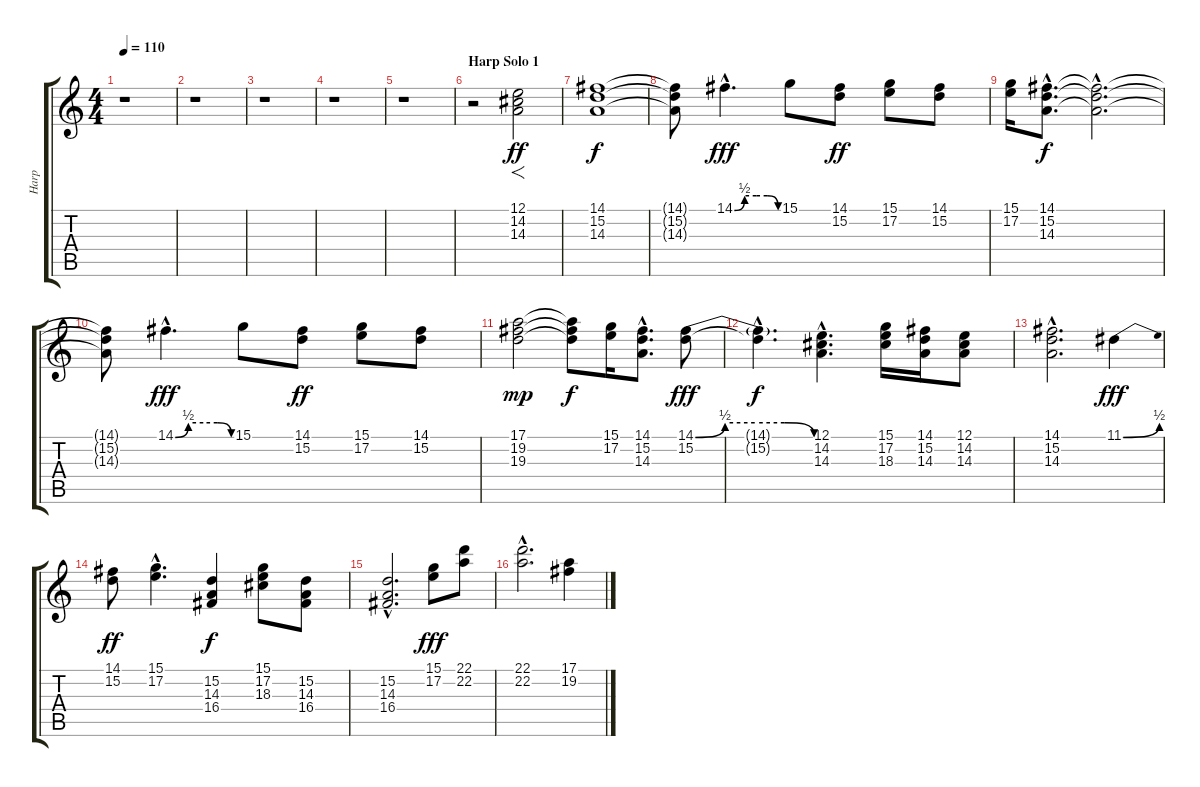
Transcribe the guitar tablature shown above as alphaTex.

\track ("Harp" "Harp") {instrument harmonica}
\staff {score tabs}
\tuning (E4 B3 G3 D3 A2 E2) {hide}
\ts (4 4)
\tempo 110
\clef g2
\ks c
r.1{dy ff} |
r.1 |
r.1 |
r.1 |
r.1 |
\section ("" "Harp Solo 1")
r.2 (12.1 14.2 14.3).2{f} |
(14.1 15.2 14.3).1{dy f} |
(14.1{t} 15.2{t} 14.3{t}).8 14.1{be (custom 0 0 14 2 30 2 45 2 60 0) hac}.4{d dy fff} 15.1.8 (14.1 15.2).8{dy ff} (15.1 17.2).8 (14.1 15.2).8 |
(15.1 17.2).16 (14.1{hac} 15.2{hac} 14.3{hac}).8{d dy f} (14.1{hac t} 15.2{hac t} 14.3{hac t}).2{d} |
(14.1{t} 15.2{t} 14.3{t}).8 14.1{be (custom 0 0 14 2 30 2 45 2 60 0) hac}.4{d dy fff} 15.1.8 (14.1 15.2).8{dy ff} (15.1 17.2).8 (14.1 15.2).8 |
(17.1 19.2 19.3).2{dy mp} (17.1{t} 19.2{t} 19.3{t}).8{dy f} (15.1 17.2).16 (14.1{hac} 15.2{hac} 14.3{hac}).8{d} (14.1{be (custom 0 0 15 2 30 2 45 2 60 0)} 15.2).8{dy fff} |
(14.1{hac t} 15.2{hac t}).4{d dy f} (12.1{hac} 14.2{hac} 14.3{hac}).4{d} (15.1 17.2 18.3).16 (14.1 15.2 14.3).16 (12.1 14.2 14.3).8 |
(14.1{hac} 15.2{hac} 14.3{hac}).2{d} 11.1{be (bend 0 0 60 2)}.4{dy fff} |
(14.1 15.2).8{dy ff} (15.1{hac} 17.2{hac}).4{d} (15.2 14.3 16.4).4{dy f} (15.1 17.2 18.3).8 (15.2 14.3 16.4).8 |
(15.2{hac} 14.3{hac} 16.4{hac}).2{d} (15.1 17.2).8{dy fff} (22.1 22.2).8 |
(22.1{hac} 22.2{hac}).2{d} (17.1 19.2).4
